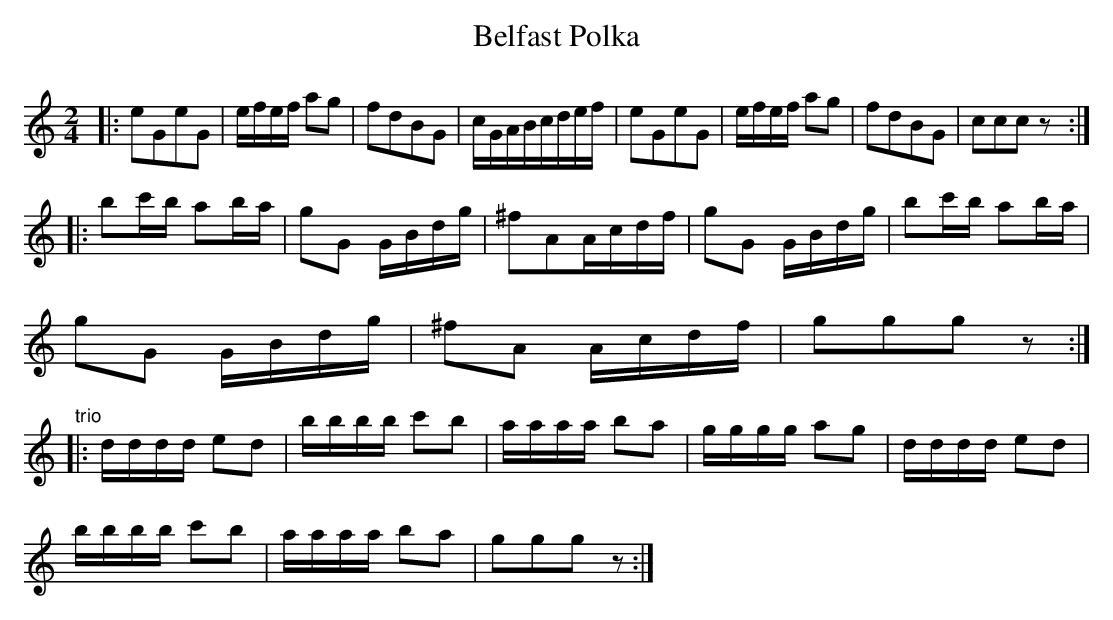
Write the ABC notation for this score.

X:1
T:Belfast Polka
M:2/4
L:1/8
K:C
|: eGeG|e/f/e/f/ ag|fdBG|c/G/A/B/c/d/e/f/|eGeG|e/f/e/f/ ag|fdBG|cccz :|
|: bc'/b/ ab/a/|gG G/B/d/g/|^fAA/c/d/f/|gG G/B/d/g/|bc'/b/ ab/a/|
gG G/B/d/g/|^fA A/c/d/f/|gggz :|
"trio"
|: d/d/d/d/ ed | b/b/b/b/ c'b|a/a/a/a/ ba|g/g/g/g/ ag|d/d/d/d/ ed|
b/b/b/b/ c'b|a/a/a/a/ ba|gggz :|
